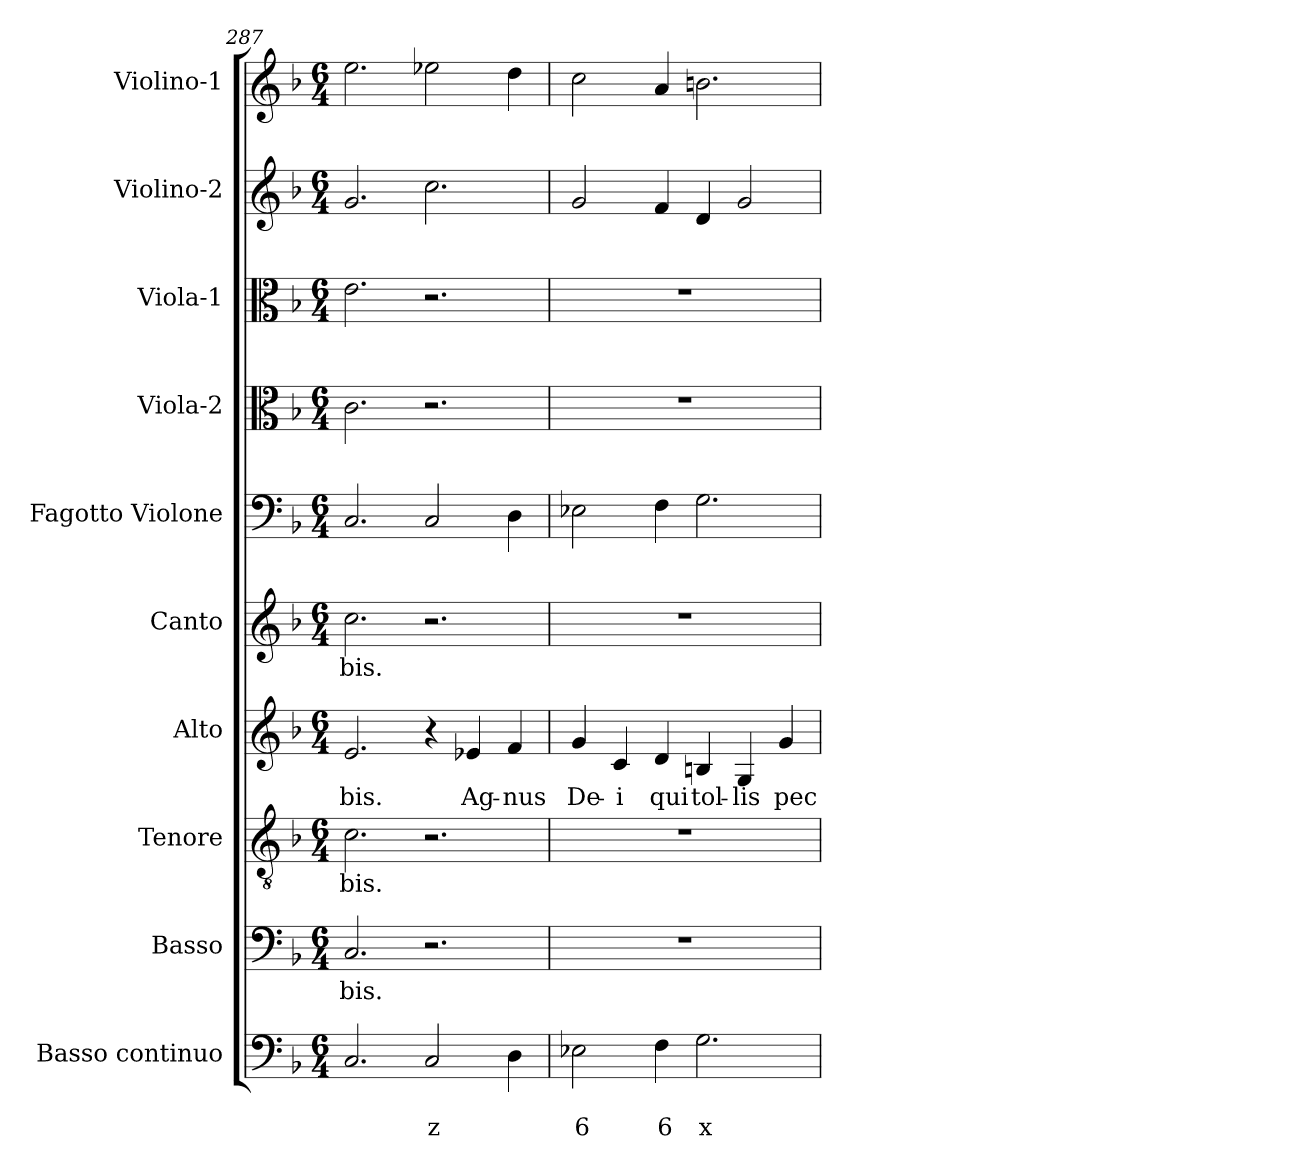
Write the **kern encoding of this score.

**kern	**text	**text	**kern	**text	**kern	**text	**kern	**text	**kern	**text	**kern	**kern	**kern	**kern	**kern
*part10	*part10	*part10	*part9	*part9	*part8	*part8	*part7	*part7	*part6	*part6	*part5	*part4	*part3	*part2	*part1
*staff10	*staff10	*staff10	*staff9	*staff9	*staff8	*staff8	*staff7	*staff7	*staff6	*staff6	*staff5	*staff4	*staff3	*staff2	*staff1
*I"Basso continuo	*	*	*I"Basso	*	*I"Tenore	*	*I"Alto	*	*I"Canto	*	*I"Fagotto Violone	*I"Viola-2	*I"Viola-1	*I"Violino-2	*I"Violino-1
!!LO:PB:g=z
*clefF4	*	*	*clefF4	*	*clefGv2	*	*clefG2	*	*clefG2	*	*clefF4	*clefC3	*clefC3	*clefG2	*clefG2
*k[b-]	*	*	*k[b-]	*	*k[b-]	*	*k[b-]	*	*k[b-]	*	*k[b-]	*k[b-]	*k[b-]	*k[b-]	*k[b-]
*F:	*	*	*F:	*	*F:	*	*F:	*	*F:	*	*F:	*F:	*F:	*F:	*F:
*M6/4	*	*	*M6/4	*	*M6/4	*	*M6/4	*	*M6/4	*	*M6/4	*M6/4	*M6/4	*M6/4	*M6/4
=287	=287	=287	=287	=287	=287	=287	=287	=287	=287	=287	=287	=287	=287	=287	=287
!	!	!	!	!LO:LY:b	!	!	!	!	!	!	!	!	!	!	!
!	!	!	!	!	!	!LO:LY:b	!	!	!	!	!	!	!	!	!
!	!	!	!	!	!	!	!	!LO:LY:b	!	!	!	!	!	!	!
!	!	!	!	!	!	!	!	!	!	!LO:LY:b	!	!	!	!	!
2.C/	.	.	2.C/	-bis.	2.c\	-bis.	2.e/	-bis.	2.cc\	-bis.	2.C/	2.c\	2.e\	2.g/	2.ee\
!	!	!LO:LY:b	!	!	!	!	!	!	!	!	!	!	!	!	!
2C/	.	z	2.r	.	2.r	.	4r	.	2.r	.	2C/	2.r	2.r	2.cc\	2ee-X\
!	!	!	!	!	!	!	!	!LO:LY:b	!	!	!	!	!	!	!
.	.	.	.	.	.	.	4e-X/	Ag-	.	.	.	.	.	.	.
!	!	!	!	!	!	!	!	!LO:LY:b	!	!	!	!	!	!	!
4D\	.	.	.	.	.	.	4f/	-nus	.	.	4D\	.	.	.	4dd\
=288	=288	=288	=288	=288	=288	=288	=288	=288	=288	=288	=288	=288	=288	=288	=288
!	!	!LO:LY:b	!	!	!	!	!	!	!	!	!	!	!	!	!
!	!	!	!	!	!	!	!	!LO:LY:b	!	!	!	!	!	!	!
2E-X\	.	6	1.r	.	1.r	.	4g/	De-	1.r	.	2E-X\	1.r	1.r	2g/	2cc\
!	!	!	!	!	!	!	!	!LO:LY:b	!	!	!	!	!	!	!
.	.	.	.	.	.	.	4c/	-i	.	.	.	.	.	.	.
!	!	!LO:LY:b	!	!	!	!	!	!	!	!	!	!	!	!	!
!	!	!	!	!	!	!	!	!LO:LY:b	!	!	!	!	!	!	!
4F\	.	6	.	.	.	.	4d/	qui	.	.	4F\	.	.	4f/	4a/
!	!	!LO:LY:b	!	!	!	!	!	!	!	!	!	!	!	!	!
!	!	!	!	!	!	!	!	!LO:LY:b	!	!	!	!	!	!	!
2.G\	.	x	.	.	.	.	4Bn/	tol-	.	.	2.G\	.	.	4d/	2.bn\
!	!	!	!	!	!	!	!	!LO:LY:b	!	!	!	!	!	!	!
.	.	.	.	.	.	.	4G/	-lis	.	.	.	.	.	2g/	.
!	!	!	!	!	!	!	!	!LO:LY:b	!	!	!	!	!	!	!
.	.	.	.	.	.	.	4g/	pec-	.	.	.	.	.	.	.
=	=	=	=	=	=	=	=	=	=	=	=	=	=	=	=
*-	*-	*-	*-	*-	*-	*-	*-	*-	*-	*-	*-	*-	*-	*-	*-
